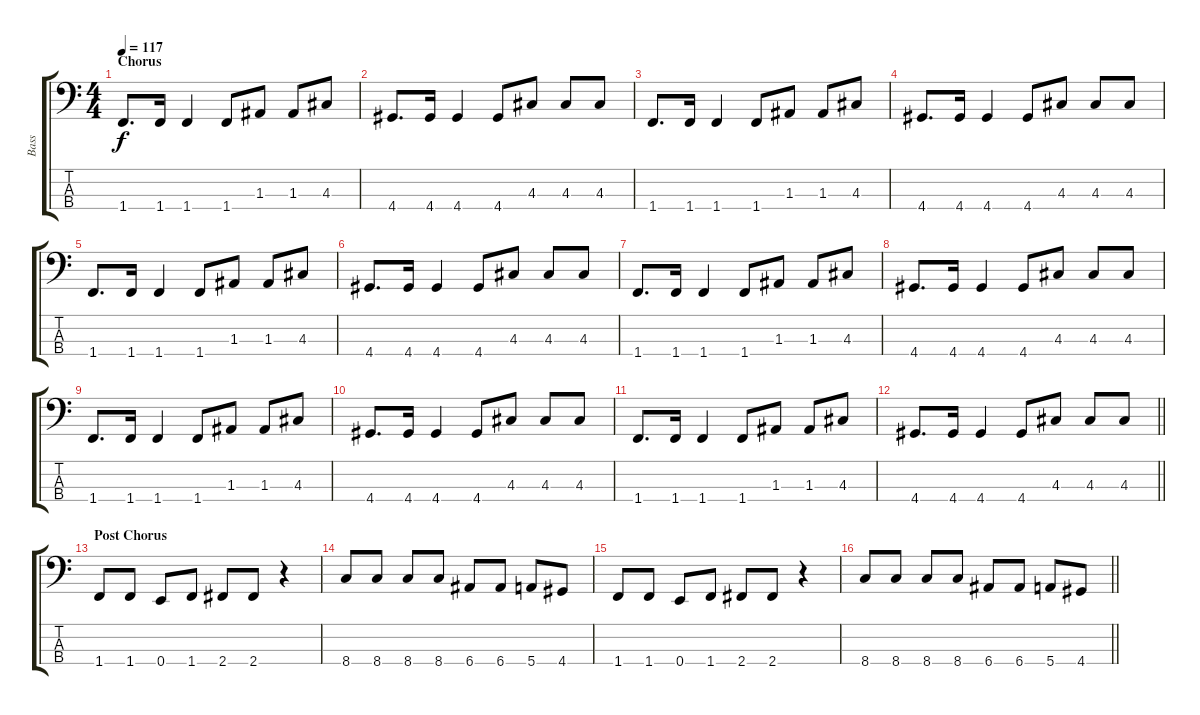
\track ("Bass" "Bass") {instrument electricbassfinger}
\staff {score tabs}
\tuning (G2 D2 A1 E1) {hide}
\ts (4 4)
\section ("" "Chorus")
\tempo 117
\clef f4
\ks c
1.4.8{d dy f} 1.4.16 1.4.4 1.4.8 1.3.8 1.3.8 4.3.8 |
4.4.8{d} 4.4.16 4.4.4 4.4.8 4.3.8 4.3.8 4.3.8 |
1.4.8{d} 1.4.16 1.4.4 1.4.8 1.3.8 1.3.8 4.3.8 |
4.4.8{d} 4.4.16 4.4.4 4.4.8 4.3.8 4.3.8 4.3.8 |
1.4.8{d} 1.4.16 1.4.4 1.4.8 1.3.8 1.3.8 4.3.8 |
4.4.8{d} 4.4.16 4.4.4 4.4.8 4.3.8 4.3.8 4.3.8 |
1.4.8{d} 1.4.16 1.4.4 1.4.8 1.3.8 1.3.8 4.3.8 |
4.4.8{d} 4.4.16 4.4.4 4.4.8 4.3.8 4.3.8 4.3.8 |
1.4.8{d} 1.4.16 1.4.4 1.4.8 1.3.8 1.3.8 4.3.8 |
4.4.8{d} 4.4.16 4.4.4 4.4.8 4.3.8 4.3.8 4.3.8 |
1.4.8{d} 1.4.16 1.4.4 1.4.8 1.3.8 1.3.8 4.3.8 |
\barLineRight lightlight
4.4.8{d} 4.4.16 4.4.4 4.4.8 4.3.8 4.3.8 4.3.8 |
\section ("" "Post Chorus")
1.4.8 1.4.8 0.4.8 1.4.8 2.4.8 2.4.8 r.4 |
8.4.8 8.4.8 8.4.8 8.4.8 6.4.8 6.4.8 5.4.8 4.4.8 |
1.4.8 1.4.8 0.4.8 1.4.8 2.4.8 2.4.8 r.4 |
\barLineRight lightlight
8.4.8 8.4.8 8.4.8 8.4.8 6.4.8 6.4.8 5.4.8 4.4.8
